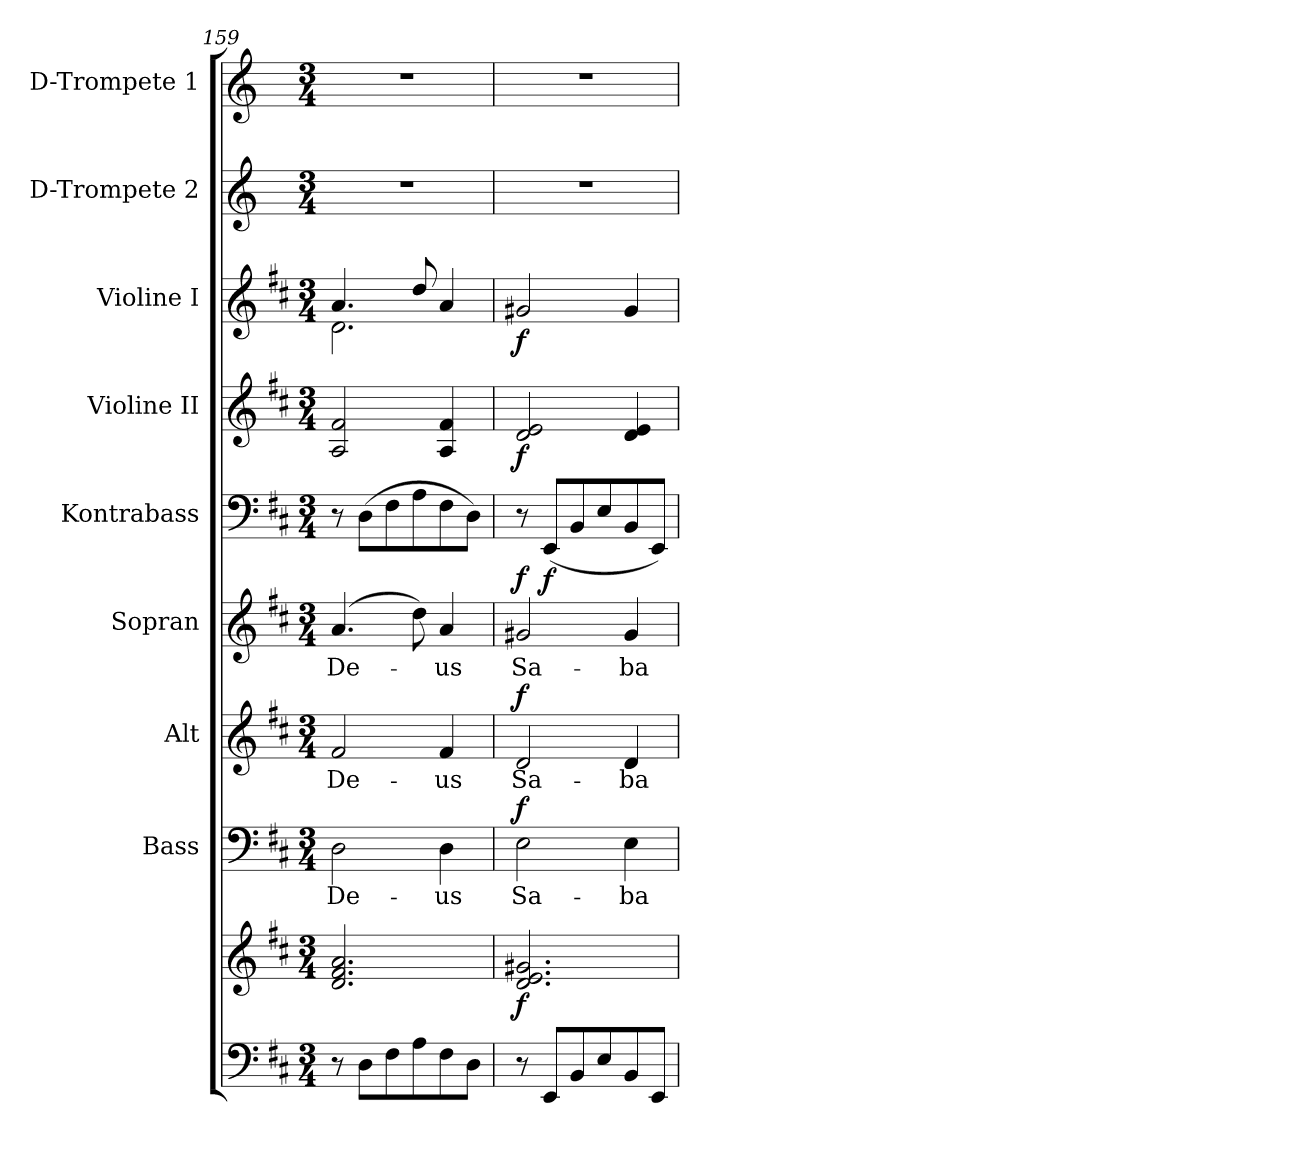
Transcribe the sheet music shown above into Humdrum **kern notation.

**kern	**kern	**dynam	**kern	**text	**dynam	**kern	**text	**dynam	**kern	**text	**dynam	**kern	**dynam	**kern	**dynam	**kern	**dynam	**kern	**kern
*part9	*part9	*part9	*part8	*part8	*part8	*part7	*part7	*part7	*part6	*part6	*part6	*part5	*part5	*part4	*part4	*part3	*part3	*part2	*part1
*staff10	*staff9	*staff9/10	*staff8	*staff8	*staff8	*staff7	*staff7	*staff7	*staff6	*staff6	*staff6	*staff5	*staff5	*staff4	*staff4	*staff3	*staff3	*staff2	*staff1
*	*	*	*I"Bass	*	*	*I"Alt	*	*	*I"Sopran	*	*	*I"Kontrabass	*	*I"Violine II	*	*I"Violine I	*	*I"D-Trompete 2	*I"D-Trompete 1
*	*	*	*I'B.	*	*	*I'A.	*	*	*I'S.	*	*	*I'Kb.	*	*I'Vl. II	*	*I'Vl. I	*	*I'D Trp. 2	*I'D Trp. 1
*clefF4	*clefG2	*	*clefF4	*	*	*clefG2	*	*	*clefG2	*	*	*clefF4	*	*clefG2	*	*clefG2	*	*clefG2	*clefG2
*	*	*	*	*	*	*	*	*	*	*	*	*ITrd7c12	*	*	*	*	*	*ITrd-1c-2	*ITrd-1c-2
*k[f#c#]	*k[f#c#]	*	*k[f#c#]	*	*	*k[f#c#]	*	*	*k[f#c#]	*	*	*k[f#c#]	*	*k[f#c#]	*	*k[f#c#]	*	*k[f#c#]	*k[f#c#]
*D:	*D:	*	*D:	*	*	*D:	*	*	*D:	*	*	*D:	*	*D:	*	*D:	*	*D:	*D:
*M3/4	*M3/4	*	*M3/4	*	*	*M3/4	*	*	*M3/4	*	*	*M3/4	*	*M3/4	*	*M3/4	*	*M3/4	*M3/4
=159	=159	=159	=159	=159	=159	=159	=159	=159	=159	=159	=159	=159	=159	=159	=159	=159	=159	=159	=159
!	!	!	!	!LO:LY:b	!	!	!LO:LY:b	!	!	!LO:LY:b	!	!	!	!	!	!	!	!	!
*	*	*	*	*	*	*	*	*	*	*	*	*	*	*	*	*^	*	*	*
8r	2.d/ 2.f#/ 2.a/	.	2D\	De-	.	2f#/	De-	.	(4.a/	De-	.	8r	.	2A/ 2f#/	.	4.a/	2.d\	.	2.r	2.r
8D\L	.	.	.	.	.	.	.	.	.	.	.	(>8DD\L	.	.	.	.	.	.	.	.
8F#\	.	.	.	.	.	.	.	.	.	.	.	8FF#\	.	.	.	.	.	.	.	.
8A\	.	.	.	.	.	.	.	.	8dd\)	.	.	8AA\	.	.	.	8dd/	.	.	.	.
!	!	!	!	!LO:LY:b	!	!	!LO:LY:b	!	!	!LO:LY:b	!	!	!	!	!	!	!	!	!	!
8F#\	.	.	4D\	-us	.	4f#/	-us	.	4a/	-us	.	8FF#\	.	4A/ 4f#/	.	4a/	.	.	.	.
8D\J	.	.	.	.	.	.	.	.	.	.	.	8DD\J)	.	.	.	.	.	.	.	.
*	*	*	*	*	*	*	*	*	*	*	*	*	*	*	*	*v	*v	*	*	*
=160	=160	=160	=160	=160	=160	=160	=160	=160	=160	=160	=160	=160	=160	=160	=160	=160	=160	=160	=160
!	!	!LO:DY:b	!	!LO:LY:b	!LO:DY:a	!	!LO:LY:b	!LO:DY:a	!	!LO:LY:b	!LO:DY:a	!	!	!	!LO:DY:b	!	!LO:DY:b	!	!
8r	2.d/ 2.e/ 2.g#X/	f	2E\	Sa-	f	2d/	Sa-	f	2g#X/	Sa-	f	8r	.	2d/ 2e/	f	2g#X/	f	2.r	2.r
!	!	!	!	!	!	!	!	!	!	!	!	!	!LO:DY:b	!	!	!	!	!	!
8EE/L	.	.	.	.	.	.	.	.	.	.	.	(<8EEE/L	f	.	.	.	.	.	.
8BB/	.	.	.	.	.	.	.	.	.	.	.	8BBB/	.	.	.	.	.	.	.
8E/	.	.	.	.	.	.	.	.	.	.	.	8EE/	.	.	.	.	.	.	.
!	!	!	!	!LO:LY:b	!	!	!LO:LY:b	!	!	!LO:LY:b	!	!	!	!	!	!	!	!	!
8BB/	.	.	4E\	-ba-	.	4d/	-ba-	.	4g#/	-ba-	.	8BBB/	.	4d/ 4e/	.	4g#/	.	.	.
8EE/J	.	.	.	.	.	.	.	.	.	.	.	8EEE/J)	.	.	.	.	.	.	.
=	=	=	=	=	=	=	=	=	=	=	=	=	=	=	=	=	=	=	=
*-	*-	*-	*-	*-	*-	*-	*-	*-	*-	*-	*-	*-	*-	*-	*-	*-	*-	*-	*-
